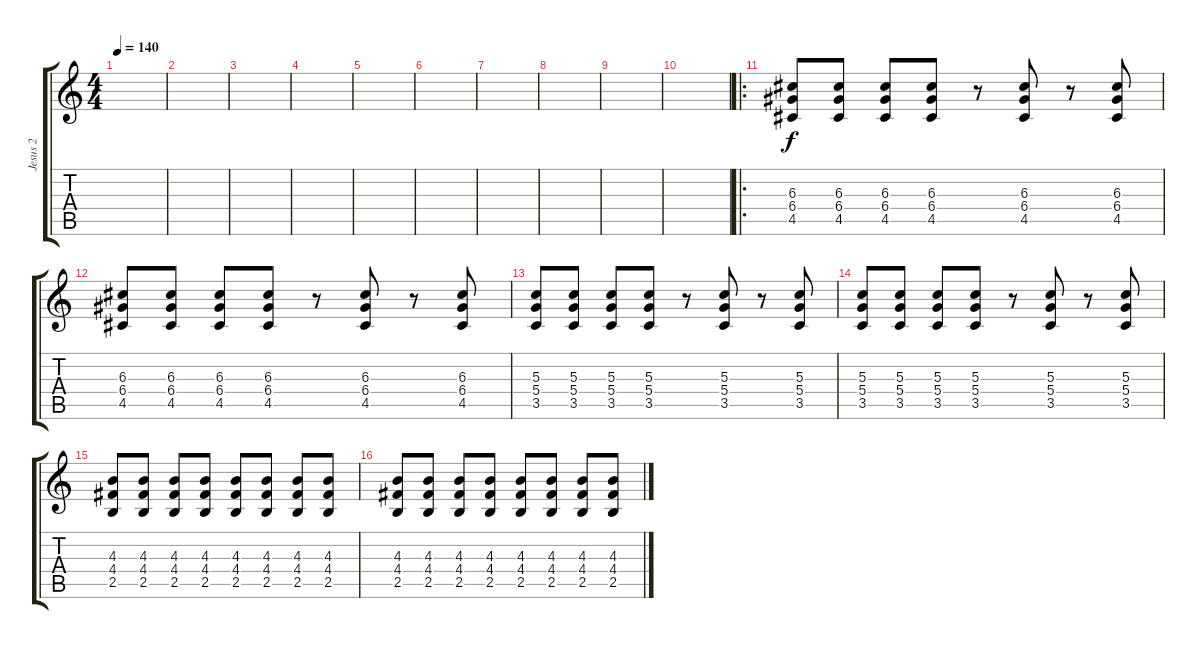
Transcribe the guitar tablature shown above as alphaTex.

\track ("Jesus 2" "Jesus 2") {instrument distortionguitar}
\staff {score tabs}
\tuning (E4 B3 G3 D3 A2 E2) {hide}
\ts (4 4)
\tempo 140
\clef g2
\ks c
|
|
|
|
|
|
|
|
|
|
\ro
(6.3 6.4 4.5).8 (6.3 6.4 4.5).8 (6.3 6.4 4.5).8 (6.3 6.4 4.5).8 r.8 (6.3 6.4 4.5).8 r.8 (6.3 6.4 4.5).8 |
(6.3 6.4 4.5).8 (6.3 6.4 4.5).8 (6.3 6.4 4.5).8 (6.3 6.4 4.5).8 r.8 (6.3 6.4 4.5).8 r.8 (6.3 6.4 4.5).8 |
(5.3 5.4 3.5).8 (5.3 5.4 3.5).8 (5.3 5.4 3.5).8 (5.3 5.4 3.5).8 r.8 (5.3 5.4 3.5).8 r.8 (5.3 5.4 3.5).8 |
(5.3 5.4 3.5).8 (5.3 5.4 3.5).8 (5.3 5.4 3.5).8 (5.3 5.4 3.5).8 r.8 (5.3 5.4 3.5).8 r.8 (5.3 5.4 3.5).8 |
(4.3 4.4 2.5).8 (4.3 4.4 2.5).8 (4.3 4.4 2.5).8 (4.3 4.4 2.5).8 (4.3 4.4 2.5).8 (4.3 4.4 2.5).8 (4.3 4.4 2.5).8 (4.3 4.4 2.5).8 |
(4.3 4.4 2.5).8 (4.3 4.4 2.5).8 (4.3 4.4 2.5).8 (4.3 4.4 2.5).8 (4.3 4.4 2.5).8 (4.3 4.4 2.5).8 (4.3 4.4 2.5).8 (4.3 4.4 2.5).8
